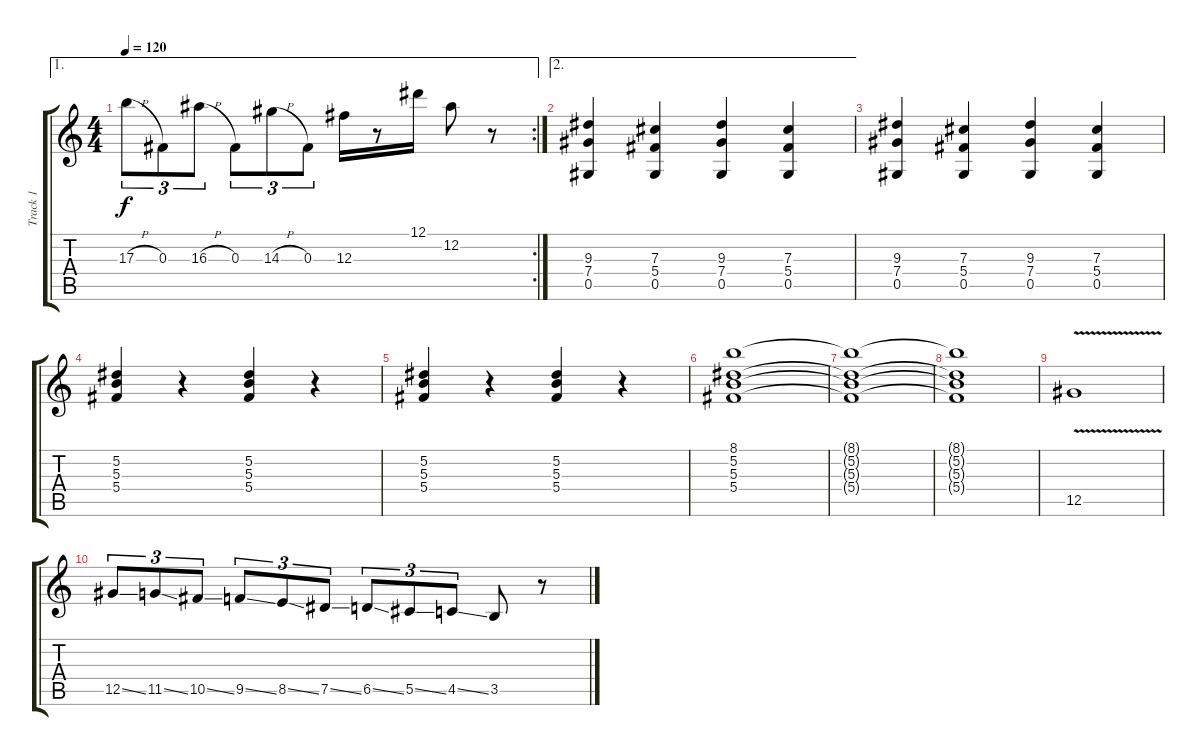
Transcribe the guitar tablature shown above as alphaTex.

\track ("Track 1" "Track 1") {instrument overdrivenguitar}
\staff {score tabs}
\tuning (Eb4 Bb3 Gb3 Db3 Ab2 Eb2) {hide}
\ae 1
\rc 2
\ts (4 4)
\tempo 120
\clef g2
\ks c
17.3{h}.8{tu (3 2) dy f} 0.3.8{tu (3 2)} 16.3{h}.8{tu (3 2)} 0.3.8{tu (3 2)} 14.3{h}.8{tu (3 2)} 0.3.8{tu (3 2)} 12.3.16 r.8 12.1.16 12.2.8 r.8 |
\ae 2
(9.3 7.4 0.5).4 (7.3 5.4 0.5).4 (9.3 7.4 0.5).4 (7.3 5.4 0.5).4 |
(9.3 7.4 0.5).4 (7.3 5.4 0.5).4 (9.3 7.4 0.5).4 (7.3 5.4 0.5).4 |
(5.2 5.3 5.4).4 r.4 (5.2 5.3 5.4).4 r.4 |
(5.2 5.3 5.4).4 r.4 (5.2 5.3 5.4).4 r.4 |
(8.1 5.2 5.3 5.4).1 |
(8.1{t} 5.2{t} 5.3{t} 5.4{t}).1 |
(8.1{t} 5.2{t} 5.3{t} 5.4{t}).1 |
12.5{v}.1 |
12.5{ss}.8{tu (3 2)} 11.5{ss}.8{tu (3 2)} 10.5{ss}.8{tu (3 2)} 9.5{ss}.8{tu (3 2)} 8.5{ss}.8{tu (3 2)} 7.5{ss}.8{tu (3 2)} 6.5{ss}.8{tu (3 2)} 5.5{ss}.8{tu (3 2)} 4.5{ss}.8{tu (3 2)} 3.5.8 r.8
